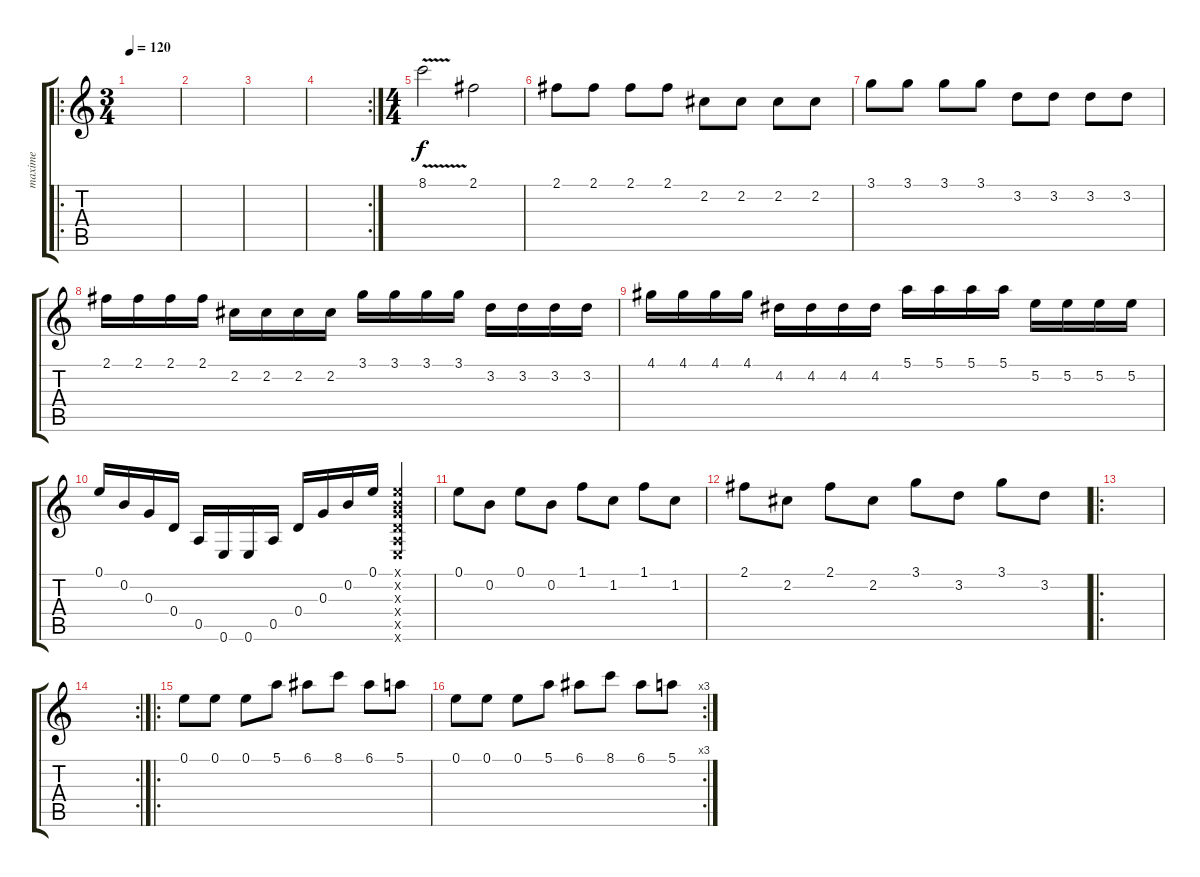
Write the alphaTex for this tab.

\track ("maxime" "maxime") {instrument electricguitarclean}
\staff {score tabs}
\tuning (E4 B3 G3 D3 A2 E2) {hide}
\ro
\ts (3 4)
\tempo 120
\clef g2
\ks c
|
|
|
\rc 2
|
\ts (4 4)
8.1{v}.2 2.1.2 |
2.1.8 2.1.8 2.1.8 2.1.8 2.2.8 2.2.8 2.2.8 2.2.8 |
3.1.8 3.1.8 3.1.8 3.1.8 3.2.8 3.2.8 3.2.8 3.2.8 |
2.1.16 2.1.16 2.1.16 2.1.16 2.2.16 2.2.16 2.2.16 2.2.16 3.1.16 3.1.16 3.1.16 3.1.16 3.2.16 3.2.16 3.2.16 3.2.16 |
4.1.16 4.1.16 4.1.16 4.1.16 4.2.16 4.2.16 4.2.16 4.2.16 5.1.16 5.1.16 5.1.16 5.1.16 5.2.16 5.2.16 5.2.16 5.2.16 |
0.1.16 0.2.16 0.3.16 0.4.16 0.5.16 0.6.16 0.6.16 0.5.16 0.4.16 0.3.16 0.2.16 0.1.16 (0.1{x} 0.2{x} 0.3{x} 0.4{x} 0.5{x} 0.6{x}).4 |
0.1.8 0.2.8 0.1.8 0.2.8 1.1.8 1.2.8 1.1.8 1.2.8 |
2.1.8 2.2.8 2.1.8 2.2.8 3.1.8 3.2.8 3.1.8 3.2.8 |
\ro
|
\rc 2
|
\ro
0.1.8 0.1.8 0.1.8 5.1.8 6.1.8 8.1.8 6.1.8 5.1.8 |
\rc 3
0.1.8 0.1.8 0.1.8 5.1.8 6.1.8 8.1.8 6.1.8 5.1.8
